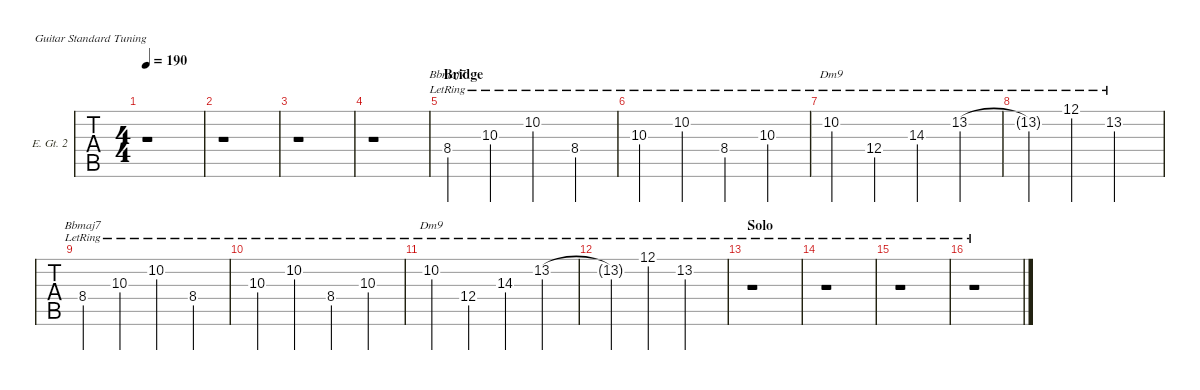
\defaultSystemsLayout 4
\hideDynamics
\bracketExtendMode nobrackets
\firstSystemTrackNameOrientation horizontal
\track ("Ele. Guitar 2.2" "E. Gt. 2") {defaultSystemsLayout 4 instrument distortionguitar}
\staff {tabs}
\tuning (E4 B3 G3 D3 A2 E2)
\chord ("Bbmaj7" x x x x 1 x) {showdiagram false showfingering false}
\chord ("Dm9" x x 2 x x x) {showdiagram false showfingering false}
\ts (4 4)
\tempo 190
\clef g2
\scale
0.284145
\ks dminor
r.1{dy f} |
\scale
0.236408 r.1 |
\scale
0.240829 r.1 |
\scale
0.238618 r.1 |
\section ("" "Bridge")
\scale
0.284145 8.4{lr acc b}.4{ch "Bbmaj7"} 10.3{lr acc forcenatural}.4 10.2{lr acc forcenatural}.4 8.4{lr acc b}.4 |
\scale
0.236408 10.3{lr acc forcenatural}.4 10.2{lr acc forcenatural}.4 8.4{lr acc b}.4 10.3{lr acc forcenatural}.4 |
\scale
0.240829 10.2{lr acc forcenatural}.4{ch "Dm9"} 12.4{lr acc forcenatural}.4 14.3{lr acc forcenatural}.4 13.2{lr acc forcenatural}.4 |
\scale
0.238619 13.2{lr t acc forcenatural}.4 12.1{lr acc forcenatural}.4 13.2{lr acc forcenatural}.2 |
\scale
0.284145 8.4{lr acc b}.4{ch "Bbmaj7"} 10.3{lr acc forcenatural}.4 10.2{lr acc forcenatural}.4 8.4{lr acc b}.4 |
\scale
0.236408 10.3{lr acc forcenatural}.4 10.2{lr acc forcenatural}.4 8.4{lr acc b}.4 10.3{lr acc forcenatural}.4 |
\scale
0.240829 10.2{lr acc forcenatural}.4{ch "Dm9"} 12.4{lr acc forcenatural}.4 14.3{lr acc forcenatural}.4 13.2{lr acc forcenatural}.4 |
\scale
0.238619 13.2{lr t acc forcenatural}.4 12.1{lr acc forcenatural}.4 13.2{lr acc forcenatural}.2 |
\section ("" "Solo")
\scale
0.284145 r.1 |
\scale
0.236408 r.1 |
\scale
0.241158 r.1 |
\scale
0.23829 r.1
